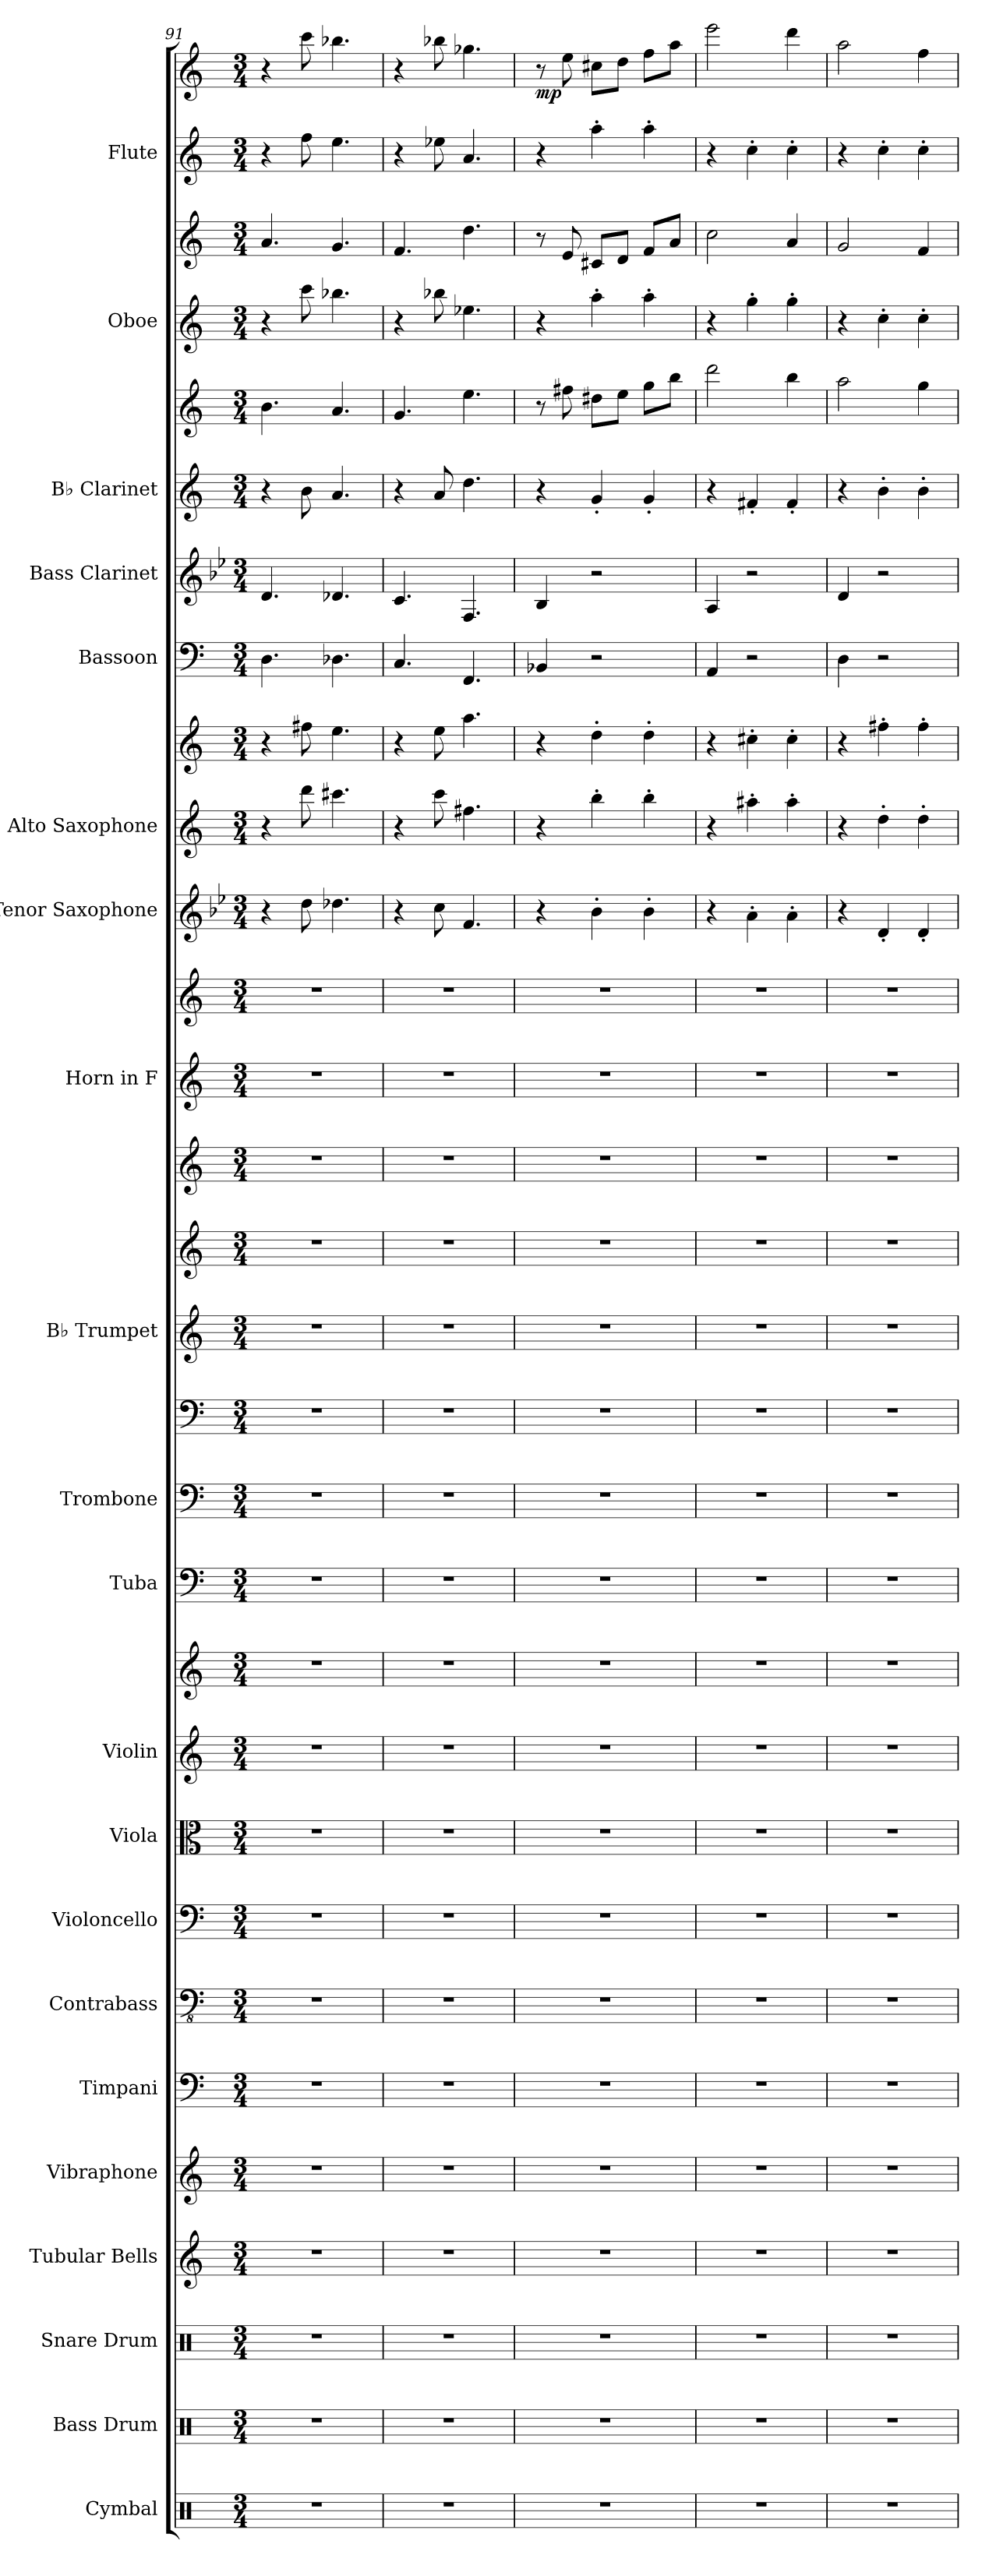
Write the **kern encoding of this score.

**kern	**kern	**kern	**kern	**kern	**kern	**kern	**kern	**kern	**kern	**kern	**kern	**kern	**kern	**kern	**kern	**kern	**kern	**kern	**kern	**kern	**kern	**kern	**kern	**kern	**kern	**kern	**kern	**kern	**kern	**dynam
*part21	*part20	*part19	*part18	*part17	*part16	*part15	*part14	*part13	*part12	*part12	*part11	*part10	*part10	*part9	*part9	*part9	*part8	*part8	*part7	*part6	*part6	*part5	*part4	*part3	*part3	*part2	*part2	*part1	*part1	*part1
*staff30	*staff29	*staff28	*staff27	*staff26	*staff25	*staff24	*staff23	*staff22	*staff21	*staff20	*staff19	*staff18	*staff17	*staff16	*staff15	*staff14	*staff13	*staff12	*staff11	*staff10	*staff9	*staff8	*staff7	*staff6	*staff5	*staff4	*staff3	*staff2	*staff1	*staff1/2
*I"Cymbal	*I"Bass Drum	*I"Snare Drum	*I"Tubular Bells	*I"Vibraphone	*I"Timpani	*I"Contrabass	*I"Violoncello	*I"Viola	*I"Violin	*	*I"Tuba	*I"Trombone	*	*I"B♭ Trumpet	*	*	*I"Horn in F	*	*I"Tenor Saxophone	*I"Alto Saxophone	*	*I"Bassoon	*I"Bass Clarinet	*I"B♭ Clarinet	*	*I"Oboe	*	*I"Flute	*	*
*I'Cym.	*I'B. Dr.	*I'Sn. Dr.	*I'Tu. Be.	*I'Vib.	*I'Timp.	*I'Cb.	*I'Vc.	*I'Vla.	*I'Vln.	*	*I'Tba.	*I'Tbn.	*	*I'B♭ Tpt.	*	*	*	*	*I'T. Sax.	*I'A. Sax.	*	*I'Bsn.	*I'B. Cl.	*I'B♭ Cl.	*	*I'Ob.	*	*I'Fl.	*	*
*clefX	*clefX	*clefX	*clefG2	*clefG2	*clefF4	*clefFv4	*clefF4	*clefC3	*clefG2	*clefG2	*clefF4	*clefF4	*clefF4	*clefG2	*clefG2	*clefG2	*clefG2	*clefG2	*clefG2	*clefG2	*clefG2	*clefF4	*clefG2	*clefG2	*clefG2	*clefG2	*clefG2	*clefG2	*clefG2	*
*	*	*	*	*	*	*ITrd7c12	*	*	*	*	*	*	*	*ITrd1c2	*ITrd1c2	*ITrd1c2	*ITrd4c7	*ITrd4c7	*ITrd8c14	*ITrd5c9	*ITrd5c9	*	*ITrd8c14	*ITrd1c2	*ITrd1c2	*	*	*	*	*
*k[]	*k[]	*k[]	*k[]	*k[]	*k[]	*k[]	*k[]	*k[]	*k[]	*k[]	*k[]	*k[]	*k[]	*k[b-e-]	*k[b-e-]	*k[b-e-]	*k[b-]	*k[b-]	*k[b-e-]	*k[b-e-a-]	*k[b-e-a-]	*k[]	*k[b-e-]	*k[b-e-]	*k[b-e-]	*k[]	*k[]	*k[]	*k[]	*
*M3/4	*M3/4	*M3/4	*M3/4	*M3/4	*M3/4	*M3/4	*M3/4	*M3/4	*M3/4	*M3/4	*M3/4	*M3/4	*M3/4	*M3/4	*M3/4	*M3/4	*M3/4	*M3/4	*M3/4	*M3/4	*M3/4	*M3/4	*M3/4	*M3/4	*M3/4	*M3/4	*M3/4	*M3/4	*M3/4	*
=91	=91	=91	=91	=91	=91	=91	=91	=91	=91	=91	=91	=91	=91	=91	=91	=91	=91	=91	=91	=91	=91	=91	=91	=91	=91	=91	=91	=91	=91	=91
2.r	2.r	2.r	2.r	2.r	2.r	2.r	2.r	2.r	2.r	2.r	2.r	2.r	2.r	2.r	2.r	2.r	2.r	2.r	4r	4r	4r	4.D\	4.D/	4r	4.a\	4r	4.a/	4r	4r	.
.	.	.	.	.	.	.	.	.	.	.	.	.	.	.	.	.	.	.	8d\	8ff\	8an\	.	.	8a\	.	8ccc\	.	8ff\	8ccc\	.
.	.	.	.	.	.	.	.	.	.	.	.	.	.	.	.	.	.	.	4.d-X\	4.een\	4.g\	4.D-X\	4.D-X/	4.g/	4.g/	4.bb-X\	4.g/	4.ee\	4.bb-X\	.
=92	=92	=92	=92	=92	=92	=92	=92	=92	=92	=92	=92	=92	=92	=92	=92	=92	=92	=92	=92	=92	=92	=92	=92	=92	=92	=92	=92	=92	=92	=92
2.r	2.r	2.r	2.r	2.r	2.r	2.r	2.r	2.r	2.r	2.r	2.r	2.r	2.r	2.r	2.r	2.r	2.r	2.r	4r	4r	4r	4.C/	4.C/	4r	4.f/	4r	4.f/	4r	4r	.
.	.	.	.	.	.	.	.	.	.	.	.	.	.	.	.	.	.	.	8c\	8ee-\	8g\	.	.	8g/	.	8bb-X\	.	8ee-X\	8bb-X\	.
.	.	.	.	.	.	.	.	.	.	.	.	.	.	.	.	.	.	.	4.F/	4.an\	4.cc\	4.FF/	4.FF/	4.cc\	4.dd\	4.ee-X\	4.dd\	4.a/	4.gg-X\	.
=93	=93	=93	=93	=93	=93	=93	=93	=93	=93	=93	=93	=93	=93	=93	=93	=93	=93	=93	=93	=93	=93	=93	=93	=93	=93	=93	=93	=93	=93	=93
!	!	!	!	!	!	!	!	!	!	!	!	!	!	!	!	!	!	!	!	!	!	!	!	!	!	!	!	!	!	!LO:DY:b
2.r	2.r	2.r	2.r	2.r	2.r	2.r	2.r	2.r	2.r	2.r	2.r	2.r	2.r	2.r	2.r	2.r	2.r	2.r	4r	4r	4r	4BB-X/	4BB-/	4r	8r	4r	8r	4r	8r	mp
.	.	.	.	.	.	.	.	.	.	.	.	.	.	.	.	.	.	.	.	.	.	.	.	.	8een\	.	8e/	.	8ee\	.
.	.	.	.	.	.	.	.	.	.	.	.	.	.	.	.	.	.	.	4B-'\	4dd'\	4f'\	2r	2r	4f'/	8cc#X\L	4aa'\	8c#X/L	4aa'\	8cc#X\L	.
.	.	.	.	.	.	.	.	.	.	.	.	.	.	.	.	.	.	.	.	.	.	.	.	.	8dd\J	.	8d/J	.	8dd\J	.
.	.	.	.	.	.	.	.	.	.	.	.	.	.	.	.	.	.	.	4B-'\	4dd'\	4f'\	.	.	4f'/	8ff\L	4aa'\	8f/L	4aa'\	8ff\L	.
.	.	.	.	.	.	.	.	.	.	.	.	.	.	.	.	.	.	.	.	.	.	.	.	.	8aa\J	.	8a/J	.	8aa\J	.
=94	=94	=94	=94	=94	=94	=94	=94	=94	=94	=94	=94	=94	=94	=94	=94	=94	=94	=94	=94	=94	=94	=94	=94	=94	=94	=94	=94	=94	=94	=94
2.r	2.r	2.r	2.r	2.r	2.r	2.r	2.r	2.r	2.r	2.r	2.r	2.r	2.r	2.r	2.r	2.r	2.r	2.r	4r	4r	4r	4AA/	4AA/	4r	2ccc\	4r	2cc\	4r	2eee\	.
.	.	.	.	.	.	.	.	.	.	.	.	.	.	.	.	.	.	.	4A'\	4cc#X'\	4en'\	2r	2r	4en'/	.	4gg'\	.	4cc'\	.	.
.	.	.	.	.	.	.	.	.	.	.	.	.	.	.	.	.	.	.	4A'\	4cc#'\	4e'\	.	.	4e'/	4aa\	4gg'\	4a/	4cc'\	4ddd\	.
=95	=95	=95	=95	=95	=95	=95	=95	=95	=95	=95	=95	=95	=95	=95	=95	=95	=95	=95	=95	=95	=95	=95	=95	=95	=95	=95	=95	=95	=95	=95
2.r	2.r	2.r	2.r	2.r	2.r	2.r	2.r	2.r	2.r	2.r	2.r	2.r	2.r	2.r	2.r	2.r	2.r	2.r	4r	4r	4r	4D\	4D/	4r	2gg\	4r	2g/	4r	2aa\	.
.	.	.	.	.	.	.	.	.	.	.	.	.	.	.	.	.	.	.	4D'/	4f'\	4an'\	2r	2r	4a'\	.	4cc'\	.	4cc'\	.	.
.	.	.	.	.	.	.	.	.	.	.	.	.	.	.	.	.	.	.	4D'/	4f'\	4a'\	.	.	4a'\	4ff\	4cc'\	4f/	4cc'\	4ff\	.
=	=	=	=	=	=	=	=	=	=	=	=	=	=	=	=	=	=	=	=	=	=	=	=	=	=	=	=	=	=	=
*-	*-	*-	*-	*-	*-	*-	*-	*-	*-	*-	*-	*-	*-	*-	*-	*-	*-	*-	*-	*-	*-	*-	*-	*-	*-	*-	*-	*-	*-	*-
